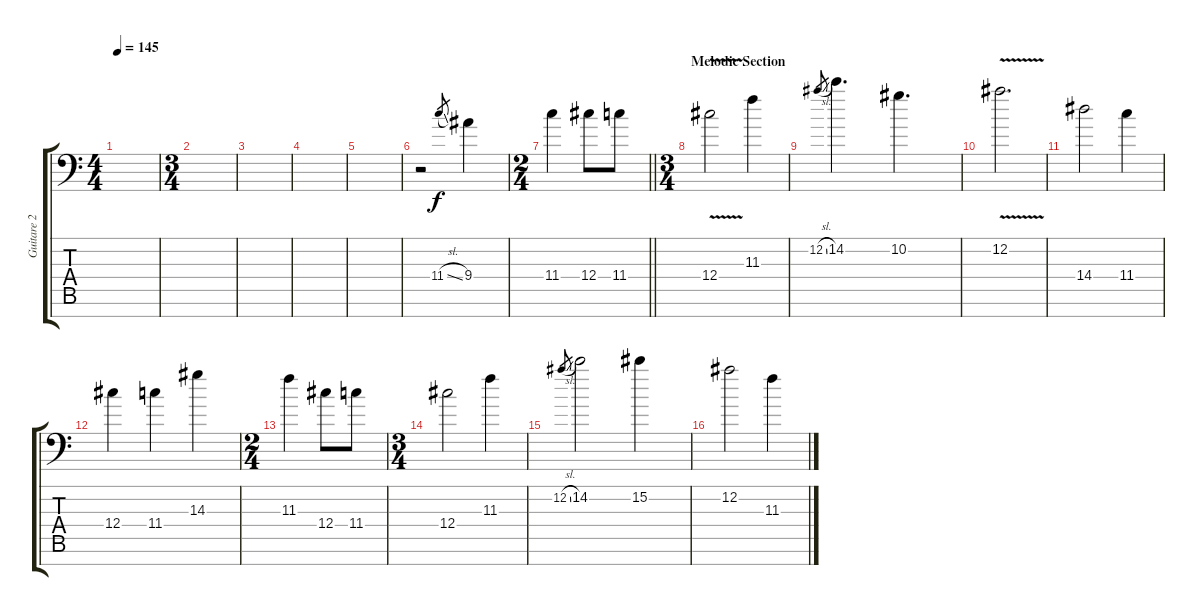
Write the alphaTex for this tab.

\track ("Guitare 2" "Guitare 2") {instrument distortionguitar}
\staff {score tabs}
\tuning (Eb4 Bb3 Gb3 Db3 Ab2 Eb2 Bb1) {hide}
\ts (4 4)
\tempo 145
\clef f4
\ks c
|
\ts (3 4)
|
|
|
|
r.2 11.4{sl}.8{gr dy f} 9.4.4 |
\ts (2 4)
\barLineRight lightlight
11.4.4 12.4.8 11.4.8 |
\ts (3 4)
\section ("" "Melodic Section")
12.4{v}.2 11.3.4 |
12.2{sl}.8{gr} 14.2.4{d} 10.2.4{d} |
12.2{v}.2{d} |
14.4.2 11.4.4 |
12.4.4 11.4.4 14.3.4 |
\ts (2 4)
11.3.4 12.4.8 11.4.8 |
\ts (3 4)
12.4.2 11.3.4 |
12.2{sl}.8{gr} 14.2.2 15.2.4 |
12.2.2 11.3.4
